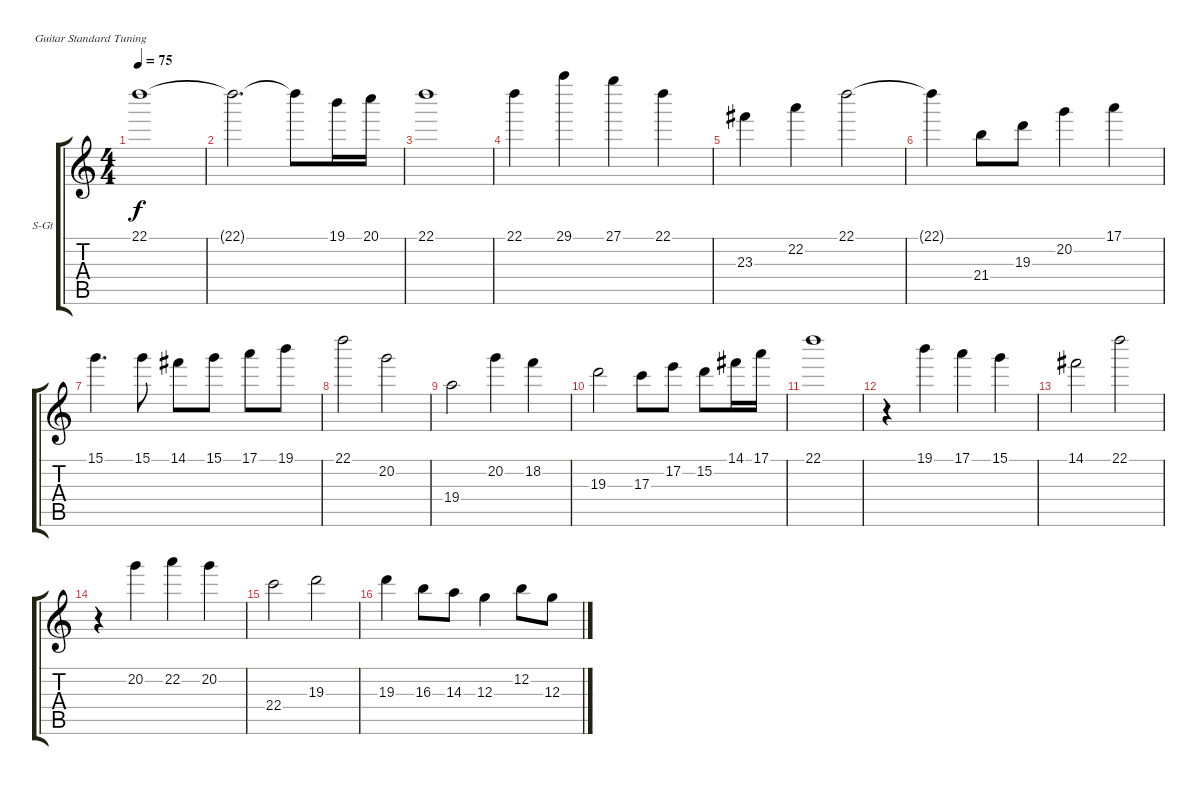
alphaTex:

\bracketExtendMode groupsimilarinstruments
\firstSystemTrackNameOrientation horizontal
\otherSystemsTrackNameOrientation horizontal
\track ("Strings" "S-Gt") {solo instrument stringensemble1}
\staff {score tabs}
\tuning (E4 B3 G3 D3 A2 E2)
\displaytranspose 12
\ts (4 4)
\tempo 75
\clef g2
\ks c
22.1{t}.1{dy f} |
22.1{t}.2{d} 22.1{t}.8 19.1.16 20.1.16 |
22.1.1 |
22.1.4 29.1.4 27.1.4 22.1.4 |
23.3.4 22.2.4 22.1.2 |
22.1{t}.4 21.4.8 19.3.8 20.2.4 17.1.4 |
15.1.4{d} 15.1.8 14.1.8 15.1.8 17.1.8 19.1.8 |
22.1.2 20.2.2 |
19.4.2 20.2.4 18.2.4 |
19.3.2 17.3.8 17.2.8 15.2.8 14.1.16 17.1.16 |
22.1.1 |
r.4 19.1.4 17.1.4 15.1.4 |
14.1.2 22.1.2 |
r.4 20.2.4 22.2.4 20.2.4 |
22.4.2 19.3.2 |
19.3.4 16.3.8 14.3.8 12.3.4 12.2.8 12.3.8
